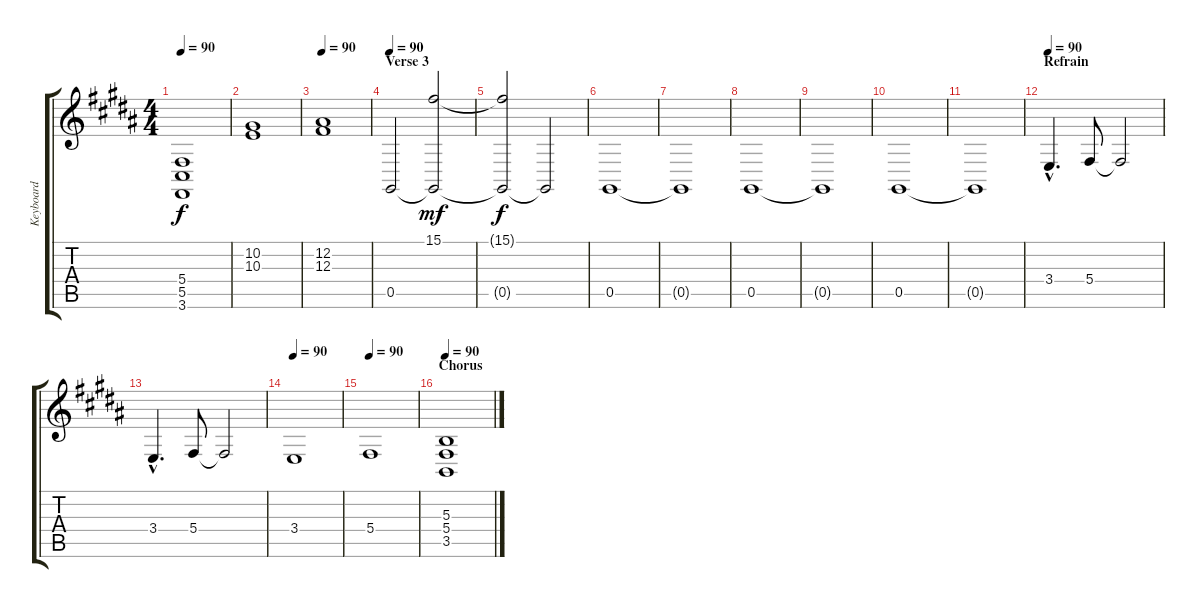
\track ("Keyboard" "Keyboard") {instrument pad2warm}
\staff {score tabs}
\tuning (Eb4 Bb3 Gb3 Db3 Ab2 Eb2) {hide}
\ts (4 4)
\tempo 90
\clef g2
\ks b
(5.4 5.5 3.6).1{dy f} |
(10.2 10.3).1{volume 7 balance 14 instrument churchorgan} |
\tempo 90
(12.2 12.3).1 |
\section ("" "Verse 3")
\tempo 90
0.5.2{volume 6 balance 8 instrument pad2warm} (15.1 0.5{t}).2{dy mf} |
(15.1{t} 0.5{t}).2{dy f} 0.5{t}.2 |
0.5.1 |
0.5{t}.1 |
0.5.1 |
0.5{t}.1 |
0.5.1 |
0.5{t}.1 |
\section ("" "Refrain")
\tempo 90
3.4{hac}.4{d} 5.4.8 5.4{t}.2 |
3.4{hac}.4{d} 5.4.8 5.4{t}.2 |
\tempo 90
3.4.1 |
\tempo 90
5.4.1 |
\section ("" "Chorus")
\tempo 90
(5.3 5.4 3.5).1
